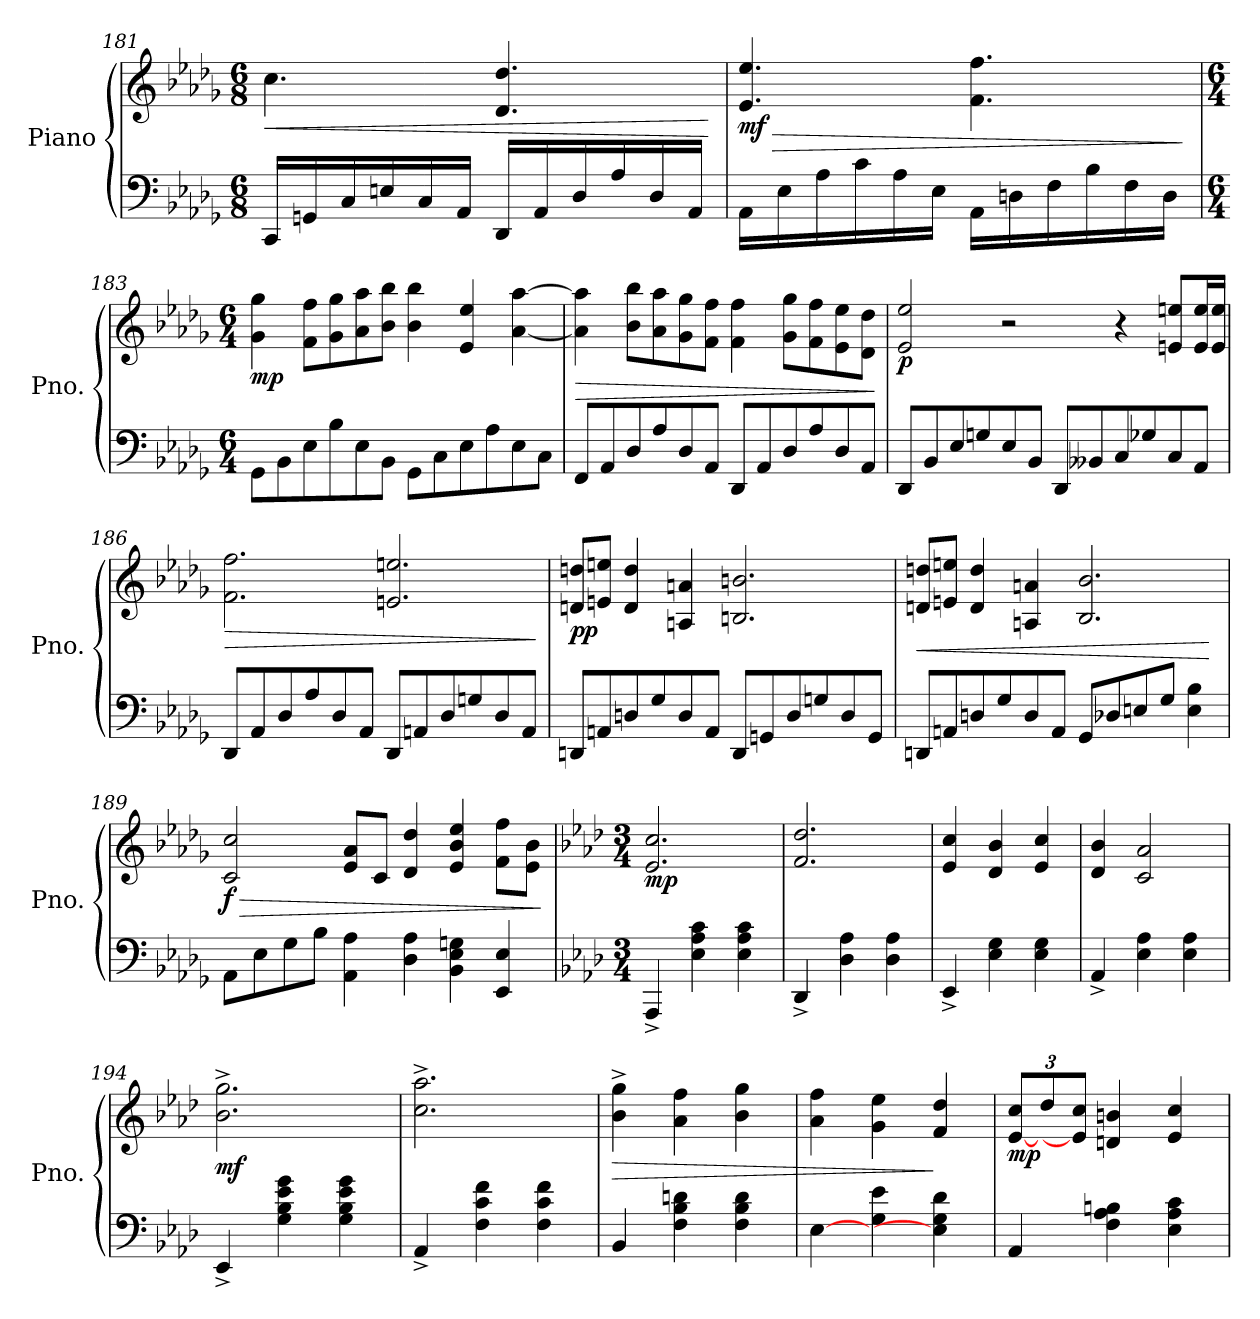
**kern	**kern	**dynam
*part1	*part1	*part1
*staff2	*staff1	*staff1/2
*I"Piano	*	*
*I'Pno.	*	*
*clefF4	*clefG2	*
*k[b-e-a-d-g-]	*k[b-e-a-d-g-]	*
*M6/8	*M6/8	*
=181	=181	=181
!	!	!LO:HP:b
16CC/LL	4.cc\	<
16GGn/	.	.
16C/	.	.
16En/	.	.
16C/	.	.
16AA-/JJ	.	.
*	*MM120	*
16DD-/LL	4.d-/ 4.dd-/	.
16AA-/	.	.
16D-/	.	.
16A-/	.	.
16D-/	.	.
16AA-/JJ	.	.
.	.	[
=182	=182	=182
*	*MM108	*
!	!	!LO:HP:b
!	!	!LO:DY:n=1:b
16AA-\LL	4.e-/ 4.ee-/	> mf
16E-\	.	.
16A-\	.	.
16c\	.	.
16A-\	.	.
16E-\JJ	.	.
*	*MM96	*
16AA-\LL	4.f\ 4.ff\	.
16Dn\	.	.
16F\	.	.
16B-\	.	.
16F\	.	.
16D\JJ	.	.
.	.	]
!!LO:LB:g=z
=183	=183	=183
*M6/4	*M6/4	*
*	*MM84	*
!	!	!LO:DY:b
8GG-\L	4g-\ 4gg-\	mp
8BB-\	.	.
*	*MM114	*
8E-\	8f\ 8ff\L	.
8B-\	8g-\ 8gg-\	.
8E-\	8a-\ 8aa-\	.
8BB-\J	8b-\ 8bb-\J	.
8GG-\L	4b-\ 4bb-\	.
8C\	.	.
8E-\	4e-/ 4ee-/	.
8A-\	.	.
8E-\	[4a-\ [4aa-\	.
8C\J	.	.
=184	=184	=184
!	!	!LO:HP:b
8FF/L	4a-\] 4aa-\]	>
8AA-/	.	.
8D-/	8b-\ 8bb-\L	.
8A-/	8a-\ 8aa-\	.
8D-/	8g-\ 8gg-\	.
8AA-/J	8f\ 8ff\J	.
8DD-/L	4f\ 4ff\	.
8AA-/	.	.
8D-/	8g-\ 8gg-\L	.
8A-/	8f\ 8ff\	.
8D-/	8e-\ 8ee-\	.
8AA-/J	8d-\ 8dd-\J	.
.	.	]
=185	=185	=185
!	!	!LO:DY:b
8DD-/L	2e-/ 2ee-/	p
8BB-/	.	.
8E-/	.	.
8Gn/	.	.
8E-/	2r	.
8BB-/J	.	.
8DD-/L	.	.
8BB--X/	.	.
8C/	4r	.
8G-X/	.	.
8C/	8en/ 8een/L	.
8AA-/J	16e/ 16ee/L	.
.	16e/ 16ee/JJ	.
!!LO:LB:g=z
=186	=186	=186
!	!	!LO:HP:b
8DD-/L	2.f\ 2.ff\	>
8AA-/	.	.
8D-/	.	.
8A-/	.	.
8D-/	.	.
8AA-/J	.	.
8DD-/L	2.en/ 2.een/	.
8AAn/	.	.
8D-/	.	.
8Gn/	.	.
8D-/	.	.
8AA/J	.	.
.	.	]
=187	=187	=187
!	!	!LO:DY:b
8DDn/L	8dn/ 8ddn/L	pp
8AAn/	8en/ 8een/J	.
8Dn/	4d/ 4dd/	.
8G-/	.	.
8D/	4An/ 4an/	.
8AA/J	.	.
8DD/L	2.Bn/ 2.bn/	.
8GGn/	.	.
8D/	.	.
8Gn/	.	.
8D/	.	.
8GG/J	.	.
=188	=188	=188
!	!	!LO:HP:b
8DDn/L	8dn/ 8ddn/L	<
8AAn/	8en/ 8een/J	.
8Dn/	4d/ 4dd/	.
8G-/	.	.
8D/	4An/ 4an/	.
8AA/J	.	.
*	*MM126	*
8GG-/L	2.B-/ 2.b-/	.
8D-X/	.	.
8En/	.	.
8G-/J	.	.
4E\ 4B-\	.	.
.	.	[
!!LO:PB:g=z
=189	=189	=189
*	*MM144	*
!	!	!LO:HP:b
!	!	!LO:DY:n=1:b
8AA-\L	2c/ 2cc/	> f
8E-\	.	.
8G-\	.	.
8B-\J	.	.
4AA-\ 4A-\	8e-/ 8a-/L	.
.	8c/J	.
*	*MM156	*
4D-\ 4A-\	4d-/ 4dd-/	.
4BB-\ 4E-\ 4Gn\	4e-/ 4b-/ 4ee-/	.
4EE-/ 4E-/	8f\ 8ff\L	.
.	8e-\ 8b-\J	.
.	.	]
=190	=190	=190
*k[b-e-a-d-]	*k[b-e-a-d-]	*
*M3/4	*M3/4	*
*	*MM168	*
!	!	!LO:DY:b
4AAA-^/	2.e-/ 2.cc/	mp
4E-\ 4A-\ 4c\	.	.
4E-\ 4A-\ 4c\	.	.
=191	=191	=191
*	*MM180	*
4DD-^/	2.f/ 2.dd-/	.
4D-\ 4A-\	.	.
4D-\ 4A-\	.	.
=192	=192	=192
*	*MM196	*
4EE-^/	4e-/ 4cc/	.
4E-\ 4G\	4d-/ 4b-/	.
4E-\ 4G\	4e-/ 4cc/	.
=193	=193	=193
4AA-^/	4d-/ 4b-/	.
4E-\ 4A-\	2c/ 2a-/	.
4E-\ 4A-\	.	.
=194	=194	=194
!	!	!LO:DY:b
4EE-^/	2.b-\^ 2.gg\^	mf
4G\ 4B-\ 4e-\ 4g\	.	.
4G\ 4B-\ 4e-\ 4g\	.	.
=195	=195	=195
4AA-^/	2.cc\^ 2.aa-\^	.
4F\ 4c\ 4f\	.	.
4F\ 4c\ 4f\	.	.
!!LO:LB:g=z
=196	=196	=196
!	!	!LO:HP:b
4BB-/	4b-\^ 4gg\^	>
4F\ 4B-\ 4dn\	4a-\ 4ff\	.
4F\ 4B-\ 4d\	4b-\ 4gg\	.
=197	=197	=197
[4E-\	4a-\ 4ff\	.
4G\ 4e-\	4g\ 4ee-\	.
4E-\] 4G\ 4d-\	4f/ 4dd-/	]
=198	=198	=198
*	*Xbrackettup	*
!	!	!LO:DY:b
4AA-/	[12e-/ 12cc/L	mp
.	12dd-/	.
.	12e-/] 12cc/J	.
4F\ 4A-\ 4Bn\	4dn/ 4bn/	.
4E-\ 4A-\ 4c\	4e-/ 4cc/	.
=	=	=
*-	*-	*-
